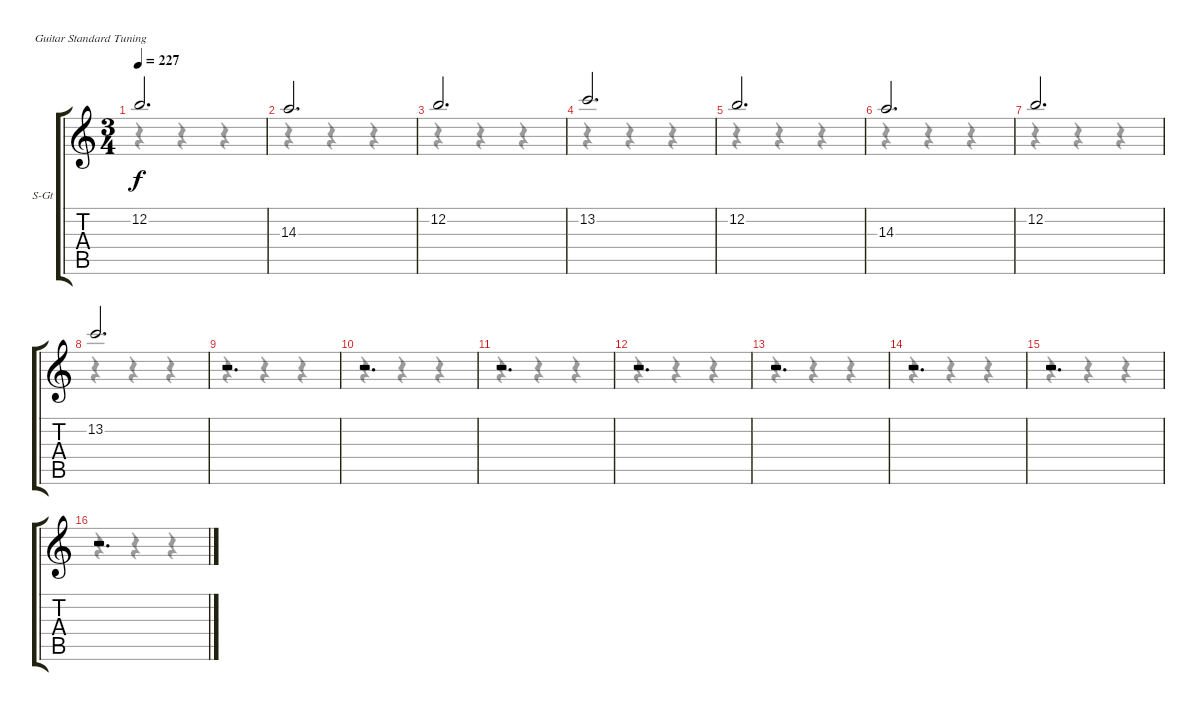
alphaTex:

\bracketExtendMode groupsimilarinstruments
\firstSystemTrackNameOrientation horizontal
\otherSystemsTrackNameOrientation horizontal
\track ("Track 8" "S-Gt") {instrument flute}
\staff {score tabs}
\tuning (E4 B3 G3 D3 A2 E2)
\displaytranspose 12
\voice
\ts (3 4)
\tempo 227
\clef g2
\ks c
12.2.2{d dy f} |
14.3.2{d} |
12.2.2{d} |
13.2.2{d} |
12.2.2{d} |
14.3.2{d} |
12.2.2{d} |
13.2.2{d} |
r.2{d} |
r.2{d} |
r.2{d} |
r.2{d} |
r.2{d} |
r.2{d} |
r.2{d} |
r.2{d}
\voice
\clef g2
\ottava regular
\simile none
\ks c
r.4{dy mf} r.4 r.4 |
r.4 r.4 r.4 |
r.4 r.4 r.4 |
r.4 r.4 r.4 |
r.4 r.4 r.4 |
r.4 r.4 r.4 |
r.4 r.4 r.4 |
r.4 r.4 r.4 |
r.4 r.4 r.4 |
r.4 r.4 r.4 |
r.4 r.4 r.4 |
r.4 r.4 r.4 |
r.4 r.4 r.4 |
r.4 r.4 r.4 |
r.4 r.4 r.4 |
r.4 r.4 r.4
